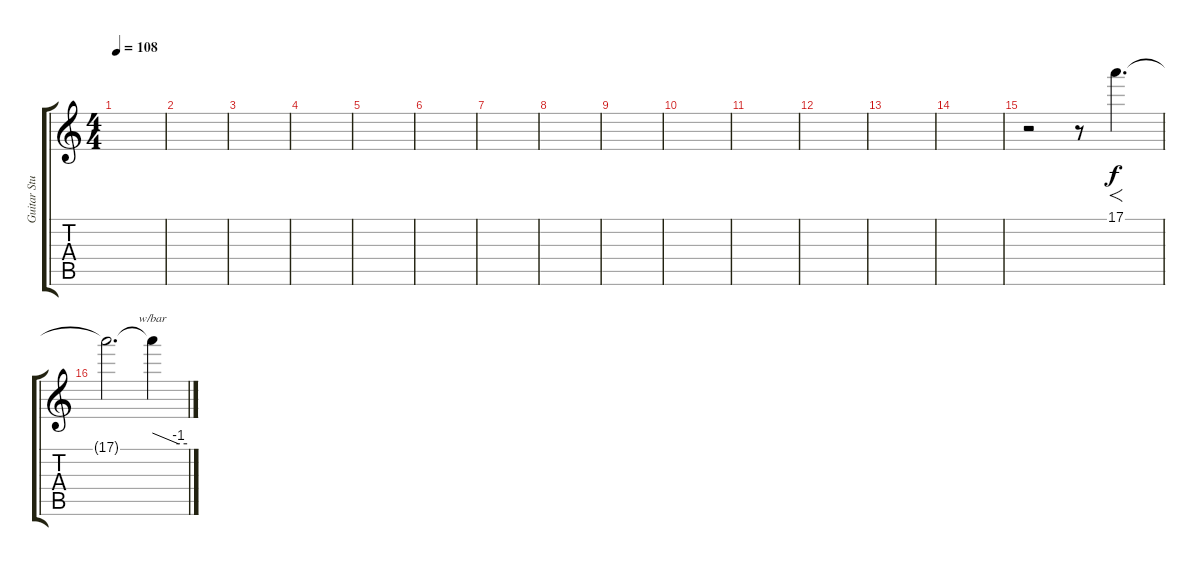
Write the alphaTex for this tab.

\track ("Guitar Studio" "Guitar Stu") {instrument distortionguitar}
\staff {score tabs}
\tuning (E4 B3 G3 D3 A2 E2) {hide}
\ts (4 4)
\tempo 108
\clef g2
\ks c
|
|
|
|
|
|
|
|
|
|
|
|
|
|
r.2 r.8 17.1.4{f d} |
17.1{t}.2{d} 17.1{t}.4{tbe (custom default 0 0 45 -4 60 -4)}
